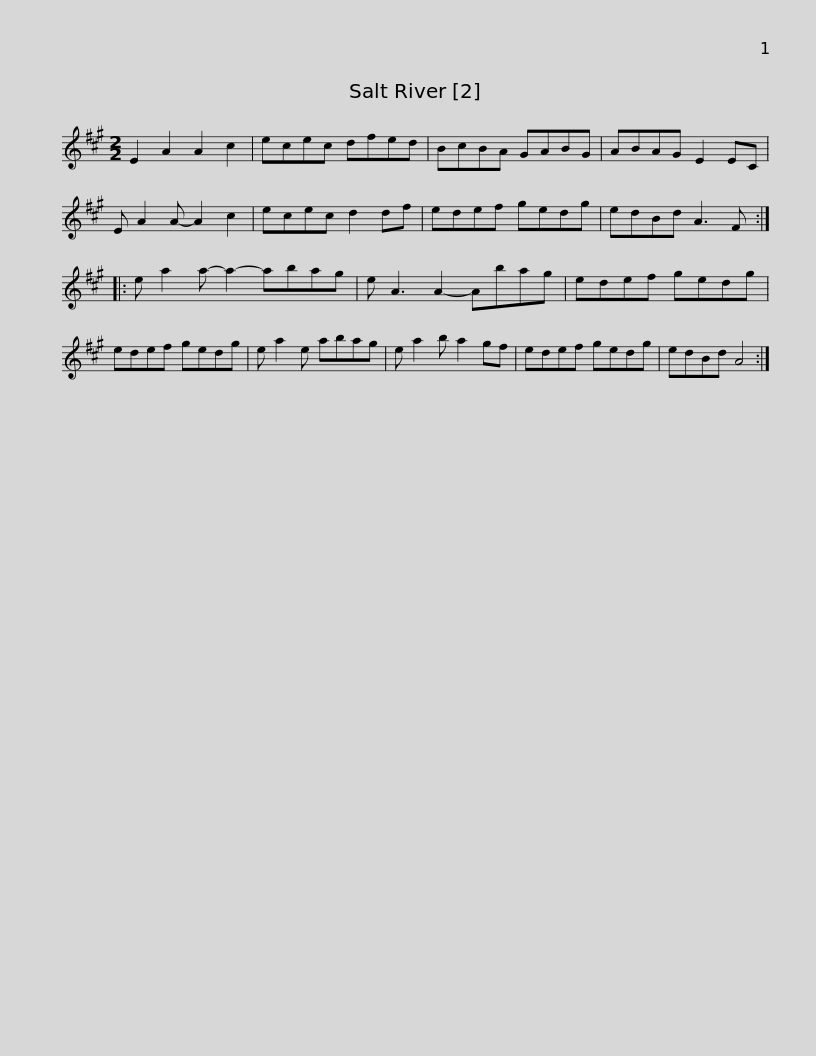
X:1
L:1/8
M:2/2
I:linebreak $
K:A
V:1 treble
V:1
 E2 A2 A2 c2 | ecec dfed | BcBA GABG | ABAG E2 EC | E A2 A- A2 c2 | %5
 ecec d2 df |$ edef gedg | edBd A3 F :: e a2 a- a2- abag | e A3 A2- Abag | %10
 edef gedg |$ edef gedg | e a2 e abag | e a2 b a2 gf | edef gedg | %15
 edBd A4 :| %16
